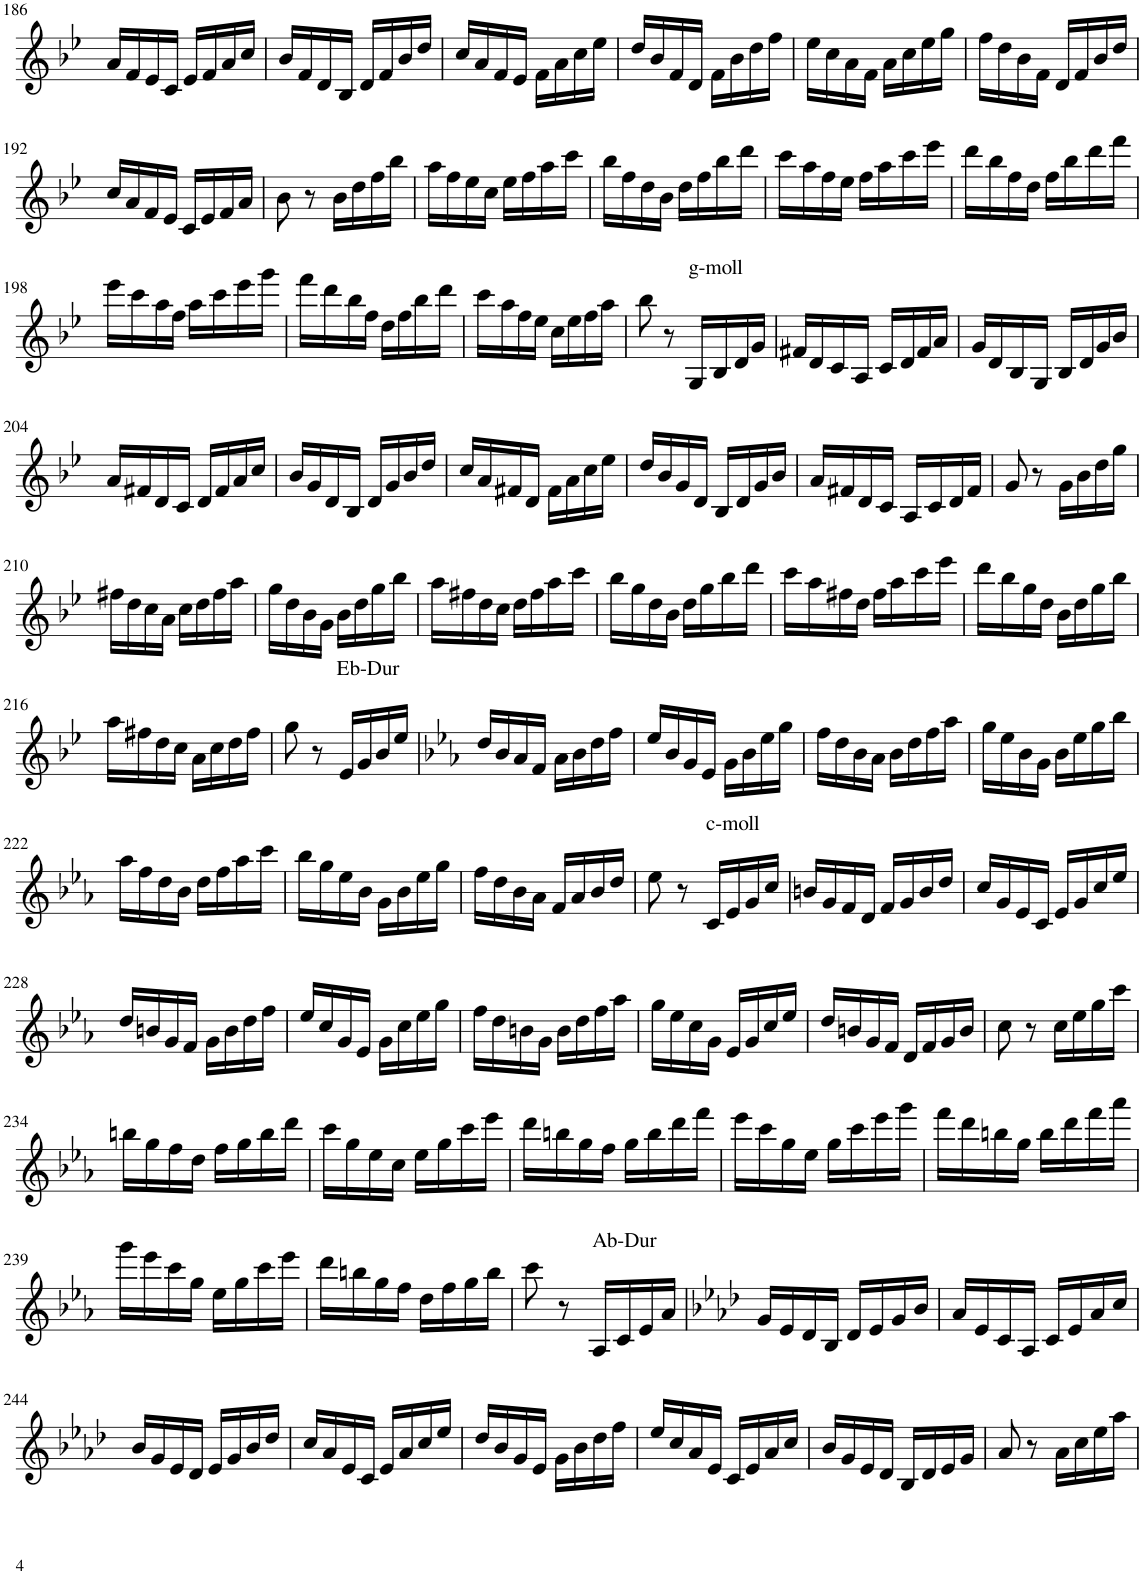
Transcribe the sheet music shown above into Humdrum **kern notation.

**kern
*part1
*staff1
*I"B Klarinette
*I'B Kl.
!!LO:PB:g=z
*clefG2
*Trd1c2
*k[b-e-]
*M2/4
=186
16a/LL
16f/
16e-/
16c/JJ
16e-/LL
16f/
16a/
16cc/JJ
=187
16b-/LL
16f/
16d/
16B-/JJ
16d/LL
16f/
16b-/
16dd/JJ
=188
16cc/LL
16a/
16f/
16e-/JJ
16f\LL
16a\
16cc\
16ee-\JJ
=189
16dd/LL
16b-/
16f/
16d/JJ
16f\LL
16b-\
16dd\
16ff\JJ
=190
16ee-\LL
16cc\
16a\
16f\JJ
16a\LL
16cc\
16ee-\
16gg\JJ
=191
16ff\LL
16dd\
16b-\
16f\JJ
16d/LL
16f/
16b-/
16dd/JJ
!!LO:LB:g=z
=192
16cc/LL
16a/
16f/
16e-/JJ
16c/LL
16e-/
16f/
16a/JJ
=193
8b-\
8r
16b-\LL
16dd\
16ff\
16bb-\JJ
=194
16aa\LL
16ff\
16ee-\
16cc\JJ
16ee-\LL
16ff\
16aa\
16ccc\JJ
=195
16bb-\LL
16ff\
16dd\
16b-\JJ
16dd\LL
16ff\
16bb-\
16ddd\JJ
=196
16ccc\LL
16aa\
16ff\
16ee-\JJ
16ff\LL
16aa\
16ccc\
16eee-\JJ
=197
16ddd\LL
16bb-\
16ff\
16dd\JJ
16ff\LL
16bb-\
16ddd\
16fff\JJ
!!LO:LB:g=z
=198
16eee-\LL
16ccc\
16aa\
16ff\JJ
16aa\LL
16ccc\
16eee-\
16ggg\JJ
=199
16fff\LL
16ddd\
16bb-\
16ff\JJ
16dd\LL
16ff\
16bb-\
16ddd\JJ
=200
16ccc\LL
16aa\
16ff\
16ee-\JJ
16cc\LL
16ee-\
16ff\
16aa\JJ
=201
8bb-\
8r
!LO:TX:a:t=g-moll
16G/LL
16B-/
16d/
16g/JJ
=202
16f#X/LL
16d/
16c/
16A/JJ
16c/LL
16d/
16f#/
16a/JJ
=203
16g/LL
16d/
16B-/
16G/JJ
16B-/LL
16d/
16g/
16b-/JJ
!!LO:LB:g=z
=204
16a/LL
16f#X/
16d/
16c/JJ
16d/LL
16f#/
16a/
16cc/JJ
=205
16b-/LL
16g/
16d/
16B-/JJ
16d/LL
16g/
16b-/
16dd/JJ
=206
16cc/LL
16a/
16f#X/
16d/JJ
16f#\LL
16a\
16cc\
16ee-\JJ
=207
16dd/LL
16b-/
16g/
16d/JJ
16B-/LL
16d/
16g/
16b-/JJ
=208
16a/LL
16f#X/
16d/
16c/JJ
16A/LL
16c/
16d/
16f#/JJ
=209
8g/
8r
16g\LL
16b-\
16dd\
16gg\JJ
!!LO:LB:g=z
=210
16ff#X\LL
16dd\
16cc\
16a\JJ
16cc\LL
16dd\
16ff#\
16aa\JJ
=211
16gg\LL
16dd\
16b-\
16g\JJ
16b-\LL
16dd\
16gg\
16bb-\JJ
=212
16aa\LL
16ff#X\
16dd\
16cc\JJ
16dd\LL
16ff#\
16aa\
16ccc\JJ
=213
16bb-\LL
16gg\
16dd\
16b-\JJ
16dd\LL
16gg\
16bb-\
16ddd\JJ
=214
16ccc\LL
16aa\
16ff#X\
16dd\JJ
16ff#\LL
16aa\
16ccc\
16eee-\JJ
=215
16ddd\LL
16bb-\
16gg\
16dd\JJ
16b-\LL
16dd\
16gg\
16bb-\JJ
!!LO:LB:g=z
=216
16aa\LL
16ff#X\
16dd\
16cc\JJ
16a\LL
16cc\
16dd\
16ff#\JJ
=217
8gg\
8r
!LO:TX:a:t=Eb-Dur
16e-/LL
16g/
16b-/
16ee-/JJ
=218
*k[b-e-a-]
16dd/LL
16b-/
16a-/
16f/JJ
16a-\LL
16b-\
16dd\
16ff\JJ
=219
16ee-/LL
16b-/
16g/
16e-/JJ
16g\LL
16b-\
16ee-\
16gg\JJ
=220
16ff\LL
16dd\
16b-\
16a-\JJ
16b-\LL
16dd\
16ff\
16aa-\JJ
=221
16gg\LL
16ee-\
16b-\
16g\JJ
16b-\LL
16ee-\
16gg\
16bb-\JJ
!!LO:LB:g=z
=222
16aa-\LL
16ff\
16dd\
16b-\JJ
16dd\LL
16ff\
16aa-\
16ccc\JJ
=223
16bb-\LL
16gg\
16ee-\
16b-\JJ
16g\LL
16b-\
16ee-\
16gg\JJ
=224
16ff\LL
16dd\
16b-\
16a-\JJ
16f/LL
16a-/
16b-/
16dd/JJ
=225
8ee-\
8r
!LO:TX:a:t=c-moll
16c/LL
16e-/
16g/
16cc/JJ
=226
16bn/LL
16g/
16f/
16d/JJ
16f/LL
16g/
16b/
16dd/JJ
=227
16cc/LL
16g/
16e-/
16c/JJ
16e-/LL
16g/
16cc/
16ee-/JJ
!!LO:LB:g=z
=228
16dd/LL
16bn/
16g/
16f/JJ
16g\LL
16b\
16dd\
16ff\JJ
=229
16ee-/LL
16cc/
16g/
16e-/JJ
16g\LL
16cc\
16ee-\
16gg\JJ
=230
16ff\LL
16dd\
16bn\
16g\JJ
16b\LL
16dd\
16ff\
16aa-\JJ
=231
16gg\LL
16ee-\
16cc\
16g\JJ
16e-/LL
16g/
16cc/
16ee-/JJ
=232
16dd/LL
16bn/
16g/
16f/JJ
16d/LL
16f/
16g/
16b/JJ
=233
8cc\
8r
16cc\LL
16ee-\
16gg\
16ccc\JJ
!!LO:LB:g=z
=234
16bbn\LL
16gg\
16ff\
16dd\JJ
16ff\LL
16gg\
16bb\
16ddd\JJ
=235
16ccc\LL
16gg\
16ee-\
16cc\JJ
16ee-\LL
16gg\
16ccc\
16eee-\JJ
=236
16ddd\LL
16bbn\
16gg\
16ff\JJ
16gg\LL
16bb\
16ddd\
16fff\JJ
=237
16eee-\LL
16ccc\
16gg\
16ee-\JJ
16gg\LL
16ccc\
16eee-\
16ggg\JJ
=238
16fff\LL
16ddd\
16bbn\
16gg\JJ
16bb\LL
16ddd\
16fff\
16aaa-\JJ
!!LO:LB:g=z
=239
16ggg\LL
16eee-\
16ccc\
16gg\JJ
16ee-\LL
16gg\
16ccc\
16eee-\JJ
=240
16ddd\LL
16bbn\
16gg\
16ff\JJ
16dd\LL
16ff\
16gg\
16bb\JJ
=241
8ccc\
8r
!LO:TX:a:t=Ab-Dur
16A-/LL
16c/
16e-/
16a-/JJ
=242
*k[b-e-a-d-]
16g/LL
16e-/
16d-/
16B-/JJ
16d-/LL
16e-/
16g/
16b-/JJ
=243
16a-/LL
16e-/
16c/
16A-/JJ
16c/LL
16e-/
16a-/
16cc/JJ
!!LO:LB:g=z
=244
16b-/LL
16g/
16e-/
16d-/JJ
16e-/LL
16g/
16b-/
16dd-/JJ
=245
16cc/LL
16a-/
16e-/
16c/JJ
16e-/LL
16a-/
16cc/
16ee-/JJ
=246
16dd-/LL
16b-/
16g/
16e-/JJ
16g\LL
16b-\
16dd-\
16ff\JJ
=247
16ee-/LL
16cc/
16a-/
16e-/JJ
16c/LL
16e-/
16a-/
16cc/JJ
=248
16b-/LL
16g/
16e-/
16d-/JJ
16B-/LL
16d-/
16e-/
16g/JJ
=249
8a-/
8r
16a-\LL
16cc\
16ee-\
16aa-\JJ
=
*-
